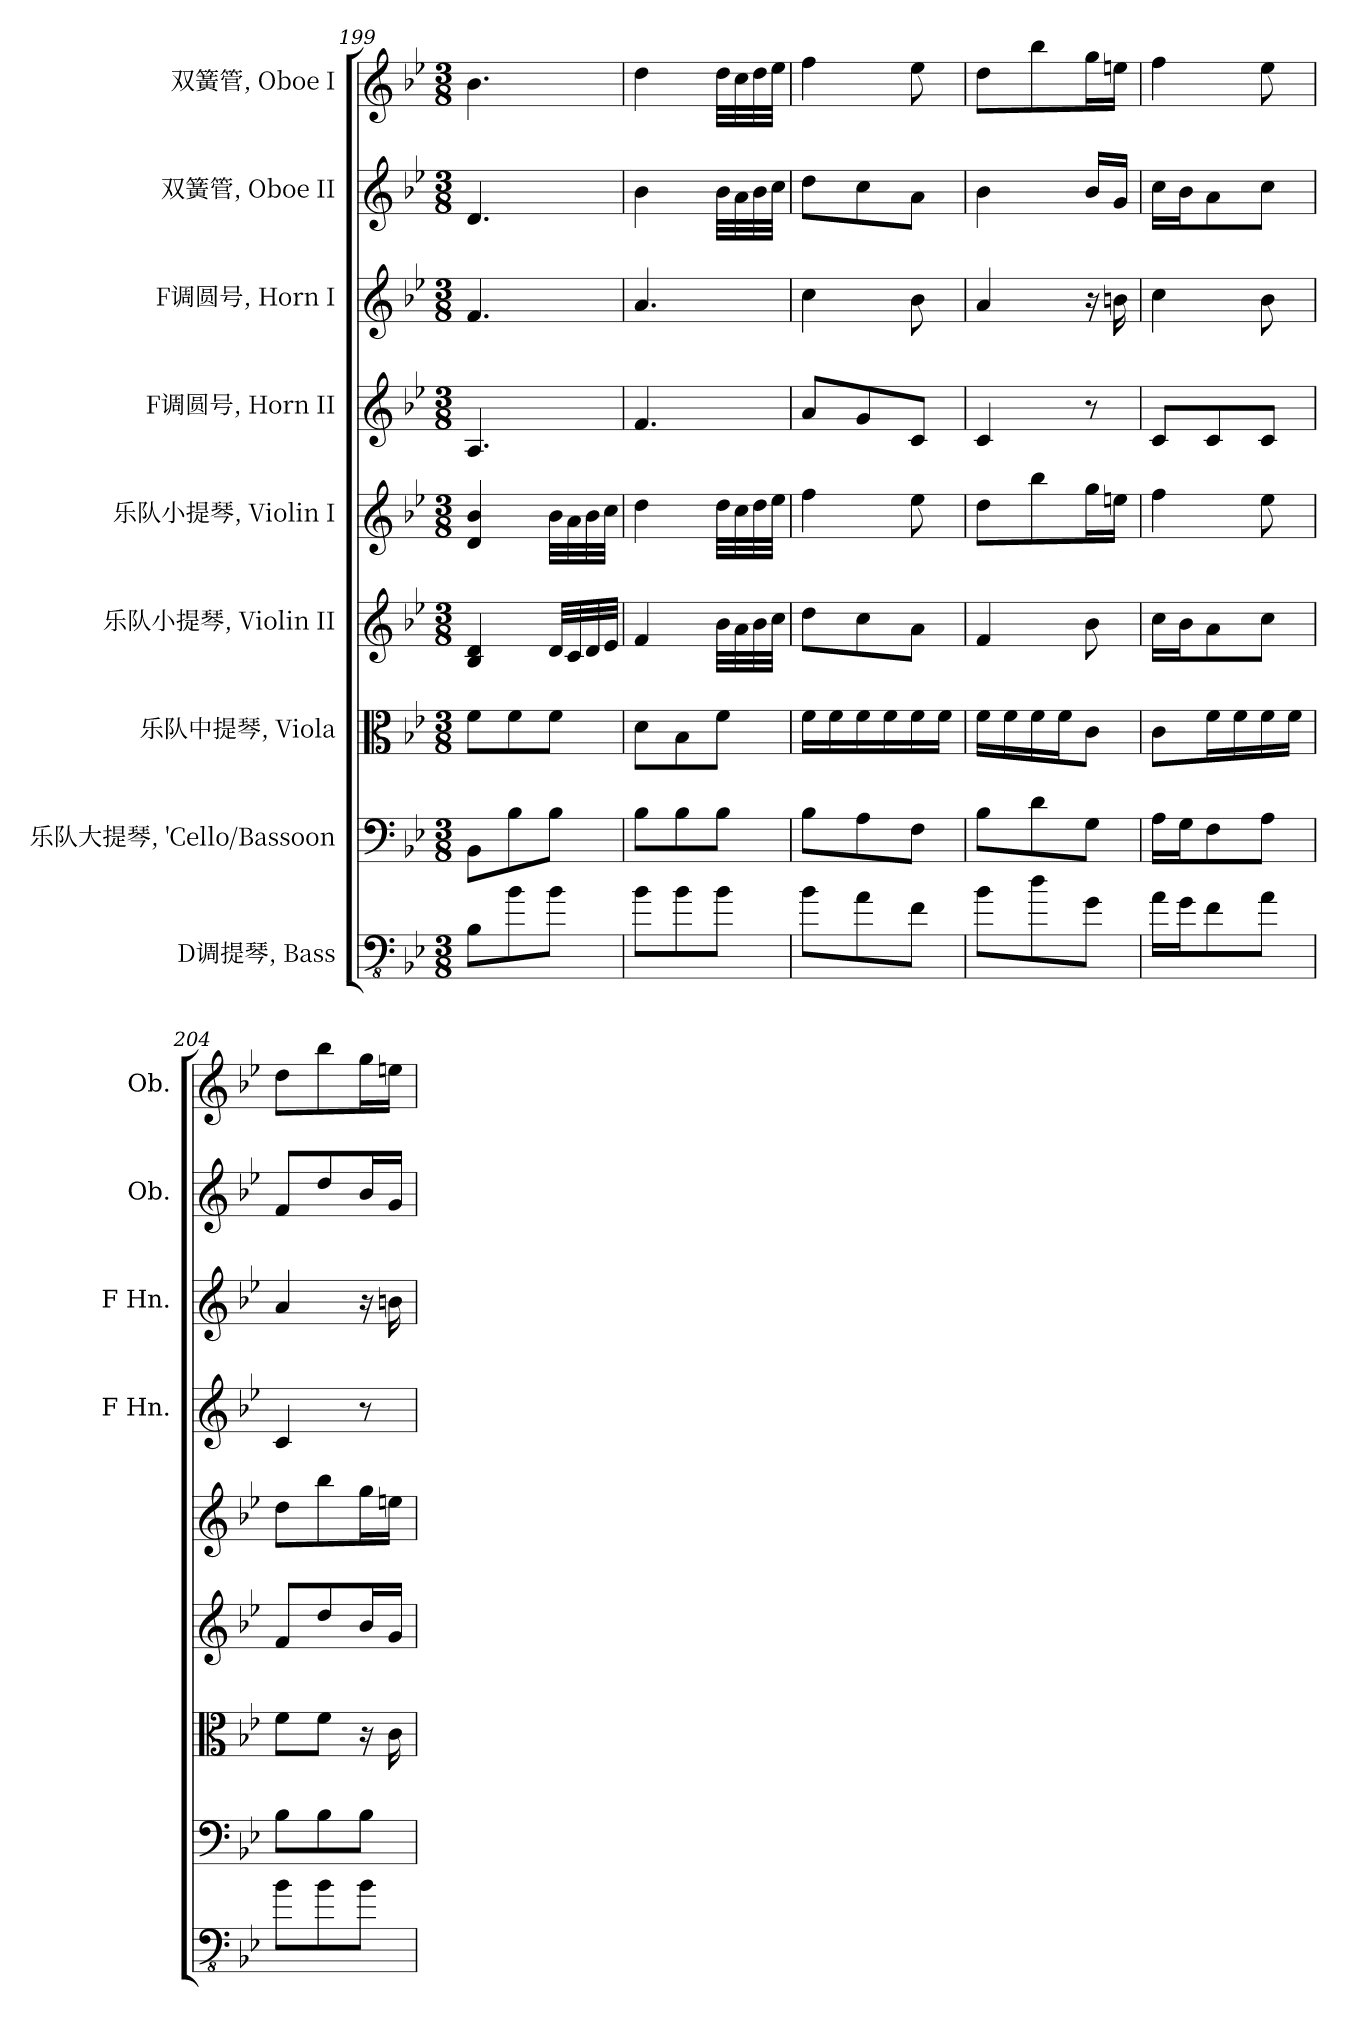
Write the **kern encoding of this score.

**kern	**kern	**kern	**kern	**kern	**kern	**kern	**kern	**kern
*part9	*part8	*part7	*part6	*part5	*part4	*part3	*part2	*part1
*staff9	*staff8	*staff7	*staff6	*staff5	*staff4	*staff3	*staff2	*staff1
*I"D调提琴, Bass	*I"乐队大提琴, 'Cello/Bassoon	*I"乐队中提琴, Viola	*I"乐队小提琴, Violin II	*I"乐队小提琴, Violin I	*I"F调圆号, Horn II	*I"F调圆号, Horn I	*I"双簧管, Oboe II	*I"双簧管, Oboe I
*	*	*	*	*	*I'F Hn.	*I'F Hn.	*I'Ob.	*I'Ob.
*clefFv4	*clefF4	*clefC3	*clefG2	*clefG2	*clefG2	*clefG2	*clefG2	*clefG2
*ITrd7c12	*	*	*	*	*ITrd4c7	*ITrd4c7	*	*
*k[b-e-]	*k[b-e-]	*k[b-e-]	*k[b-e-]	*k[b-e-]	*k[b-e-a-]	*k[b-e-a-]	*k[b-e-]	*k[b-e-]
*M3/8	*M3/8	*M3/8	*M3/8	*M3/8	*M3/8	*M3/8	*M3/8	*M3/8
=199	=199	=199	=199	=199	=199	=199	=199	=199
8BBB-\L	8BB-\L	8f\L	4B-/ 4d/	4d/ 4b-/	4.D/	4.B-/	4.d/	4.b-\
8BB-\	8B-\	8f\	.	.	.	.	.	.
8BB-\J	8B-\J	8f\J	32d/LLL	32b-\LLL	.	.	.	.
.	.	.	32c/	32a\	.	.	.	.
.	.	.	32d/	32b-\	.	.	.	.
.	.	.	32e-/JJJ	32cc\JJJ	.	.	.	.
=200	=200	=200	=200	=200	=200	=200	=200	=200
8BB-\L	8B-\L	8d\L	4f/	4dd\	4.B-/	4.d/	4b-\	4dd\
8BB-\	8B-\	8B-\	.	.	.	.	.	.
8BB-\J	8B-\J	8f\J	32b-\LLL	32dd\LLL	.	.	32b-\LLL	32dd\LLL
.	.	.	32a\	32cc\	.	.	32a\	32cc\
.	.	.	32b-\	32dd\	.	.	32b-\	32dd\
.	.	.	32cc\JJJ	32ee-\JJJ	.	.	32cc\JJJ	32ee-\JJJ
=201	=201	=201	=201	=201	=201	=201	=201	=201
8BB-\L	8B-\L	16f\LL	8dd\L	4ff\	8d/L	4f\	8dd\L	4ff\
.	.	16f\	.	.	.	.	.	.
8AA\	8A\	16f\	8cc\	.	8c/	.	8cc\	.
.	.	16f\	.	.	.	.	.	.
8FF\J	8F\J	16f\	8a\J	8ee-\	8F/J	8e-\	8a\J	8ee-\
.	.	16f\JJ	.	.	.	.	.	.
=202	=202	=202	=202	=202	=202	=202	=202	=202
8BB-\L	8B-\L	16f\LL	4f/	8dd\L	4F/	4d/	4b-\	8dd\L
.	.	16f\	.	.	.	.	.	.
8D\	8d\	16f\	.	8bb-\	.	.	.	8bb-\
.	.	16f\J	.	.	.	.	.	.
8GG\J	8G\J	8c\J	8b-\	16gg\L	8r	16r	16b-/LL	16gg\L
.	.	.	.	16een\JJ	.	16en\	16g/JJ	16een\JJ
=203	=203	=203	=203	=203	=203	=203	=203	=203
16AA\LL	16A\LL	8c\L	16cc\LL	4ff\	8F/L	4f\	16cc\LL	4ff\
16GG\J	16G\J	.	16b-\J	.	.	.	16b-\J	.
8FF\	8F\	16f\L	8a\	.	8F/	.	8a\	.
.	.	16f\	.	.	.	.	.	.
8AA\J	8A\J	16f\	8cc\J	8ee-\	8F/J	8e-\	8cc\J	8ee-\
.	.	16f\JJ	.	.	.	.	.	.
!!LO:PB:g=z
=204	=204	=204	=204	=204	=204	=204	=204	=204
8BB-\L	8B-\L	8f\L	8f/L	8dd\L	4F/	4d/	8f/L	8dd\L
8BB-\	8B-\	8f\J	8dd/	8bb-\	.	.	8dd/	8bb-\
8BB-\J	8B-\J	16r	16b-/L	16gg\L	8r	16r	16b-/L	16gg\L
.	.	16c\	16g/JJ	16een\JJ	.	16en\	16g/JJ	16een\JJ
=	=	=	=	=	=	=	=	=
*-	*-	*-	*-	*-	*-	*-	*-	*-
